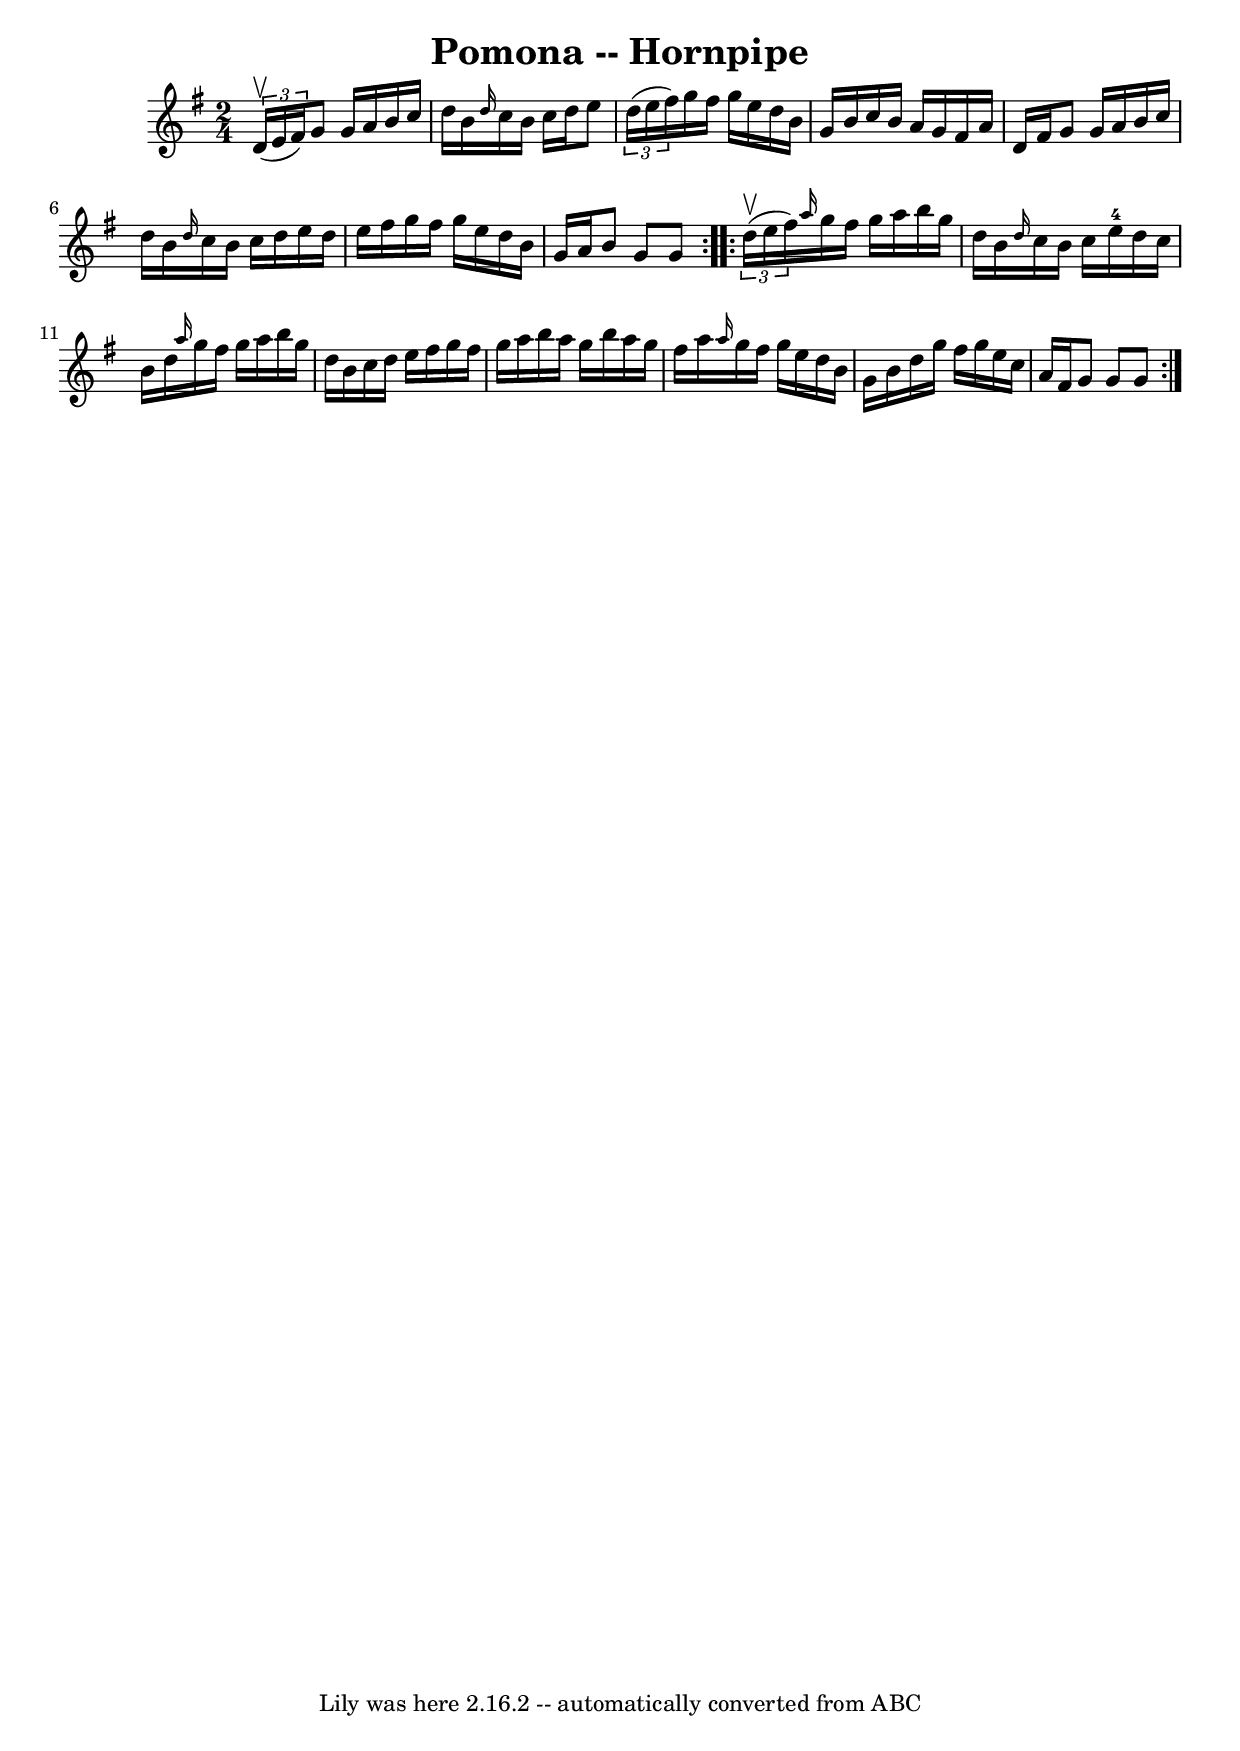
\version "2.7.40"
\include "Mammoth.ily"
\header {
	%% book = "Cole's 1000 Fiddle Tunes"
	crossRefNumber = "1"
	footnotes = ""
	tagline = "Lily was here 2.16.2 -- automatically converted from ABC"
	title = "Pomona -- Hornpipe"
}
voicedefault =  {
\set Score.defaultBarType = "empty"

\repeat volta 2 {
\time 2/4 \key g \major   \times 2/3 { d'16 (^\upbow e'16 fis'16) } 
|
 g'8 g'16 a'16 b'16 c''16 d''16 b'16  |
 
\grace { d''16  } c''16 b'16 c''16 d''16 e''8    \times 2/3 {  
 d''16 (e''16 fis''16) } |
 g''16 fis''16 g''16 e''16 
 d''16 b'16 g'16 b'16  |
 c''16 b'16 a'16 g'16    
fis'16 a'16 d'16 fis'16  |
 g'8 g'16 a'16 b'16    
c''16 d''16 b'16  |
 \grace { d''16  } c''16 b'16 c''16  
 d''16 e''16 d''16 e''16 fis''16  |
 g''16 fis''16    
g''16 e''16 d''16 b'16 g'16 a'16  |
 b'8 g'8 g'8  
}     \repeat volta 2 {   \times 2/3 { d''16 (^\upbow e''16 fis''16) 
} |
 \grace { a''16  } g''16 fis''16 g''16 a''16 b''16   
 g''16 d''16 b'16  |
 \grace { d''16  } c''16 b'16 c''16 
 e''16-4 d''16 c''16 b'16 d''16  |
     \grace { a''16 
 } g''16 fis''16 g''16 a''16 b''16 g''16 d''16 b'16  
|
 c''16 d''16 e''16 fis''16 g''16 fis''16 g''16    
a''16  |
 b''16 a''16 g''16 b''16 a''16 g''16    
fis''16 a''16  |
 \grace { a''16  } g''16 fis''16 g''16    
e''16 d''16 b'16 g'16 b'16  |
 d''16 g''16 fis''16    
g''16 e''16 c''16 a'16 fis'16  |
 g'8 g'8 g'8  }   
}

\score{
    <<

	\context Staff="default"
	{
	    \voicedefault 
	}

    >>
	\layout {
	}
	\midi {}
}
